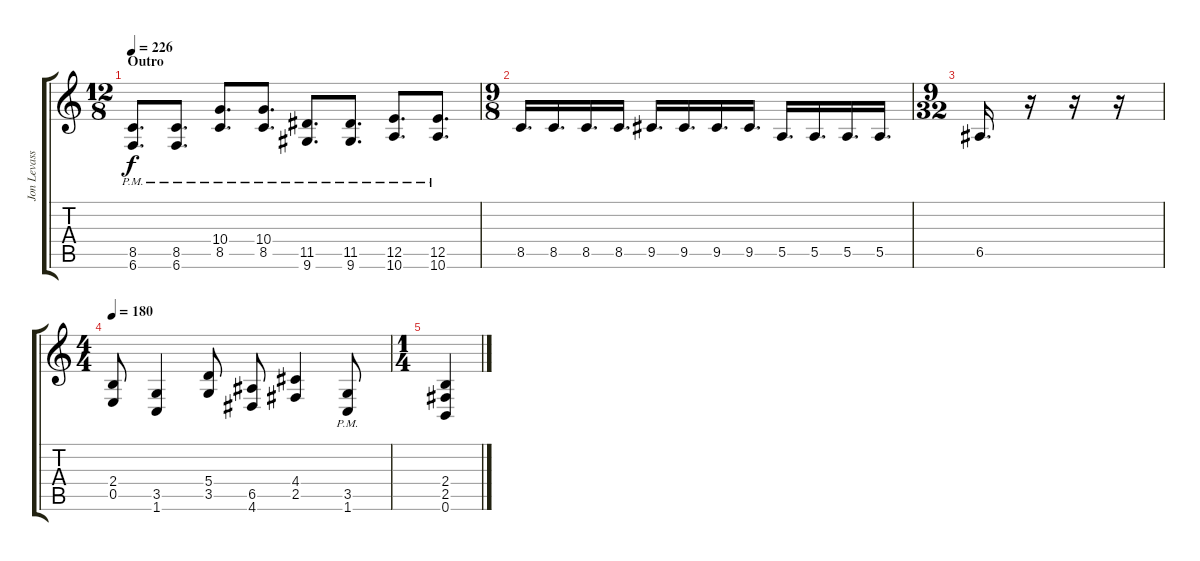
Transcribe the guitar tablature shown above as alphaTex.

\track ("Jon Levasseur" "Jon Levass") {instrument distortionguitar}
\staff {score tabs}
\tuning (B3 Gb3 D3 A2 E2 B1) {hide}
\ts (12 8)
\section ("" "Outro")
\tempo 226
\clef g2
\ks c
(8.5{pm} 6.6{pm}).8{d dy f} (8.5{pm} 6.6{pm}).8{d} (10.4{pm} 8.5{pm}).8{d} (10.4{pm} 8.5{pm}).8{d} (11.5{pm} 9.6{pm}).8{d} (11.5{pm} 9.6{pm}).8{d} (12.5{pm} 10.6{pm}).8{d} (12.5{pm} 10.6{pm}).8{d} |
\ts (9 8)
8.5.16{d} 8.5.16{d} 8.5.16{d} 8.5.16{d} 9.5.16{d} 9.5.16{d} 9.5.16{d} 9.5.16{d} 5.5.16{d} 5.5.16{d} 5.5.16{d} 5.5.16{d} |
\ts (9 32)
6.5.16{d} r.16 r.16 r.16 |
\ts (4 4)
\tempo 180
(2.4 0.5).8 (3.5 1.6).4 (5.4 3.5).8 (6.5 4.6).8 (4.4 2.5).4 (3.5{pm} 1.6{pm}).8 |
\ts (1 4)
(2.4 2.5 0.6).4
